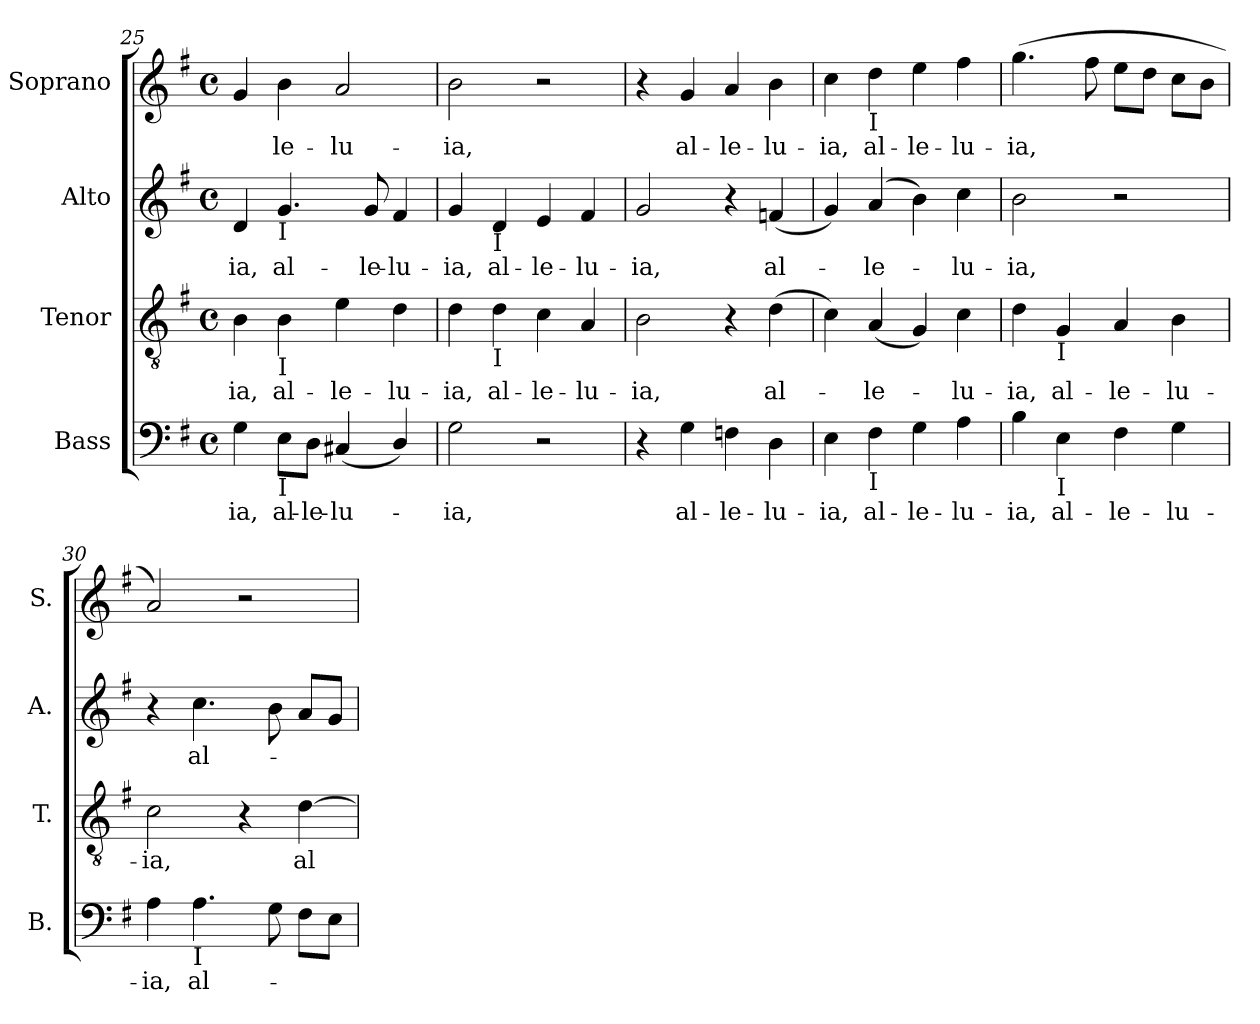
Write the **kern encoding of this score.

**kern	**text	**kern	**text	**kern	**text	**kern	**text
*part4	*part4	*part3	*part3	*part2	*part2	*part1	*part1
*staff4	*staff4	*staff3	*staff3	*staff2	*staff2	*staff1	*staff1
*I"Bass	*	*I"Tenor	*	*I"Alto	*	*I"Soprano	*
*I'B.	*	*I'T.	*	*I'A.	*	*I'S.	*
!!LO:LB:g=z
*clefF4	*	*clefGv2	*	*clefG2	*	*clefG2	*
*	*	*ITrd7c12	*	*	*	*	*
*k[f#]	*	*k[f#]	*	*k[f#]	*	*k[f#]	*
*G:	*	*G:	*	*G:	*	*G:	*
*M4/4	*	*M4/4	*	*M4/4	*	*M4/4	*
*met(c)	*	*met(c)	*	*met(c)	*	*met(c)	*
=25	=25	=25	=25	=25	=25	=25	=25
!	!LO:LY:b:color=#000000	!	!	!	!	!	!
!	!	!	!LO:LY:b:color=#000000	!	!	!	!
!	!	!	!	!	!LO:LY:b:color=#000000	!	!
4Gi\	-ia,	4BBi\	-ia,	4di/	-ia,	4gi/	.
!	!LO:LY:b:color=#000000	!	!	!	!	!	!
!	!	!	!LO:LY:b:color=#000000	!	!	!	!
!	!	!	!	!	!LO:LY:b:color=#000000	!	!
!	!	!	!	!LO:TX:b:t=I	!	!	!
!	!	!LO:TX:b:t=I	!	!	!	!	!
!LO:TX:b:t=I	!	!	!	!	!	!	!
!	!	!	!	!	!	!	!LO:LY:b:color=#000000
8Ei\L	al-	4BBi\	al-	4.gi/	al-	4bi\	-le-
!	!LO:LY:b:color=#000000	!	!	!	!	!	!
8Di\J	-le-	.	.	.	.	.	.
!	!LO:LY:b:color=#000000	!	!	!	!	!	!
!	!	!	!LO:LY:b:color=#000000	!	!	!	!
!	!	!	!	!	!	!	!LO:LY:b:color=#000000
(4C#Xi/	-lu-	4Ei\	-le-	.	.	2ai/	-lu-
!	!	!	!	!	!LO:LY:b:color=#000000	!	!
.	.	.	.	8gi/	-le-	.	.
!	!	!	!LO:LY:b:color=#000000	!	!	!	!
!	!	!	!	!	!LO:LY:b:color=#000000	!	!
4Di/)	.	4Di\	-lu-	4f#i/	-lu-	.	.
=26	=26	=26	=26	=26	=26	=26	=26
!	!LO:LY:b:color=#000000	!	!	!	!	!	!
!	!	!	!LO:LY:b:color=#000000	!	!	!	!
!	!	!	!	!	!LO:LY:b:color=#000000	!	!
!	!	!	!	!	!	!	!LO:LY:b:color=#000000
2Gi\	-ia,	4Di\	-ia,	4gi/	-ia,	2bi\	-ia,
!	!	!	!LO:LY:b:color=#000000	!	!	!	!
!	!	!	!	!LO:TX:b:t=I	!	!	!
!	!	!LO:TX:b:t=I	!	!	!	!	!
!	!	!	!	!	!LO:LY:b:color=#000000	!	!
.	.	4Di\	al-	4di/	al-	.	.
!	!	!	!LO:LY:b:color=#000000	!	!	!	!
!	!	!	!	!	!LO:LY:b:color=#000000	!	!
2r	.	4Ci\	-le-	4ei/	-le-	2r	.
!	!	!	!LO:LY:b:color=#000000	!	!	!	!
!	!	!	!	!	!LO:LY:b:color=#000000	!	!
.	.	4AAi/	-lu-	4f#i/	-lu-	.	.
=27	=27	=27	=27	=27	=27	=27	=27
!	!	!	!LO:LY:b:color=#000000	!	!	!	!
!	!	!	!	!	!LO:LY:b:color=#000000	!	!
4r	.	2BBi\	-ia,	2gi/	-ia,	4r	.
!	!LO:LY:b:color=#000000	!	!	!	!	!	!
!	!	!	!	!	!	!	!LO:LY:b:color=#000000
4Gi\	al-	.	.	.	.	4gi/	al-
!	!LO:LY:b:color=#000000	!	!	!	!	!	!
!	!	!	!	!	!	!	!LO:LY:b:color=#000000
4Fni\	-le-	4r	.	4r	.	4ai/	-le-
!	!LO:LY:b:color=#000000	!	!	!	!	!	!
!	!	!	!LO:LY:b:color=#000000	!	!	!	!
!	!	!	!	!	!LO:LY:b:color=#000000	!	!
!	!	!	!	!	!	!	!LO:LY:b:color=#000000
4Di\	-lu-	(4Di\	al-	(4fni/	al-	4bi\	-lu-
=28	=28	=28	=28	=28	=28	=28	=28
!	!LO:LY:b:color=#000000	!	!	!	!	!	!
!	!	!	!	!	!	!	!LO:LY:b:color=#000000
4Ei\	-ia,	4Ci\)	.	4gi/)	.	4cci\	-ia,
!	!LO:LY:b:color=#000000	!	!	!	!	!	!
!	!	!	!LO:LY:b:color=#000000	!	!	!	!
!	!	!	!	!	!LO:LY:b:color=#000000	!	!
!	!	!	!	!	!	!LO:TX:b:t=I	!
!LO:TX:b:t=I	!	!	!	!	!	!	!
!	!	!	!	!	!	!	!LO:LY:b:color=#000000
4F#i\	al-	(4AAi/	-le-	(4ai/	-le-	4ddi\	al-
!	!LO:LY:b:color=#000000	!	!	!	!	!	!
!	!	!	!	!	!	!	!LO:LY:b:color=#000000
4Gi\	-le-	4GGi/)	.	4bi\)	.	4eei\	-le-
!	!LO:LY:b:color=#000000	!	!	!	!	!	!
!	!	!	!LO:LY:b:color=#000000	!	!	!	!
!	!	!	!	!	!LO:LY:b:color=#000000	!	!
!	!	!	!	!	!	!	!LO:LY:b:color=#000000
4Ai\	-lu-	4Ci\	-lu-	4cci\	-lu-	4ff#i\	-lu-
=29	=29	=29	=29	=29	=29	=29	=29
!	!LO:LY:b:color=#000000	!	!	!	!	!	!
!	!	!	!LO:LY:b:color=#000000	!	!	!	!
!	!	!	!	!	!LO:LY:b:color=#000000	!	!
!	!	!	!	!	!	!	!LO:LY:b:color=#000000
4Bi\	-ia,	4Di\	-ia,	2bi\	-ia,	(4.ggi\	-ia,
!	!LO:LY:b:color=#000000	!	!	!	!	!	!
!	!	!LO:TX:b:t=I	!	!	!	!	!
!LO:TX:b:t=I	!	!	!	!	!	!	!
!	!	!	!LO:LY:b:color=#000000	!	!	!	!
4Ei\	al-	4GGi/	al-	.	.	.	.
.	.	.	.	.	.	8ff#i\	.
!	!LO:LY:b:color=#000000	!	!	!	!	!	!
!	!	!	!LO:LY:b:color=#000000	!	!	!	!
4F#i\	-le-	4AAi/	-le-	2r	.	8eei\L	.
.	.	.	.	.	.	8ddi\J	.
!	!LO:LY:b:color=#000000	!	!	!	!	!	!
!	!	!	!LO:LY:b:color=#000000	!	!	!	!
4Gi\	-lu-	4BBi\	-lu-	.	.	8cci\L	.
.	.	.	.	.	.	8bi\J	.
=30	=30	=30	=30	=30	=30	=30	=30
!	!LO:LY:b:color=#000000	!	!	!	!	!	!
!	!	!	!LO:LY:b:color=#000000	!	!	!	!
4Ai\	-ia,	2Ci\	-ia,	4r	.	2ai/)	.
!	!LO:LY:b:color=#000000	!	!	!	!	!	!
!LO:TX:b:t=I	!	!	!	!	!	!	!
!	!	!	!	!	!LO:LY:b:color=#000000	!	!
4.Ai\	al-	.	.	4.cci\	al-	.	.
.	.	4r	.	.	.	2r	.
8Gi\	.	.	.	8bi\	.	.	.
!	!	!	!LO:LY:b:color=#000000	!	!	!	!
8F#i\L	.	[4Di\	al-	8ai/L	.	.	.
8Ei\J	.	.	.	8gi/J	.	.	.
=	=	=	=	=	=	=	=
*-	*-	*-	*-	*-	*-	*-	*-
